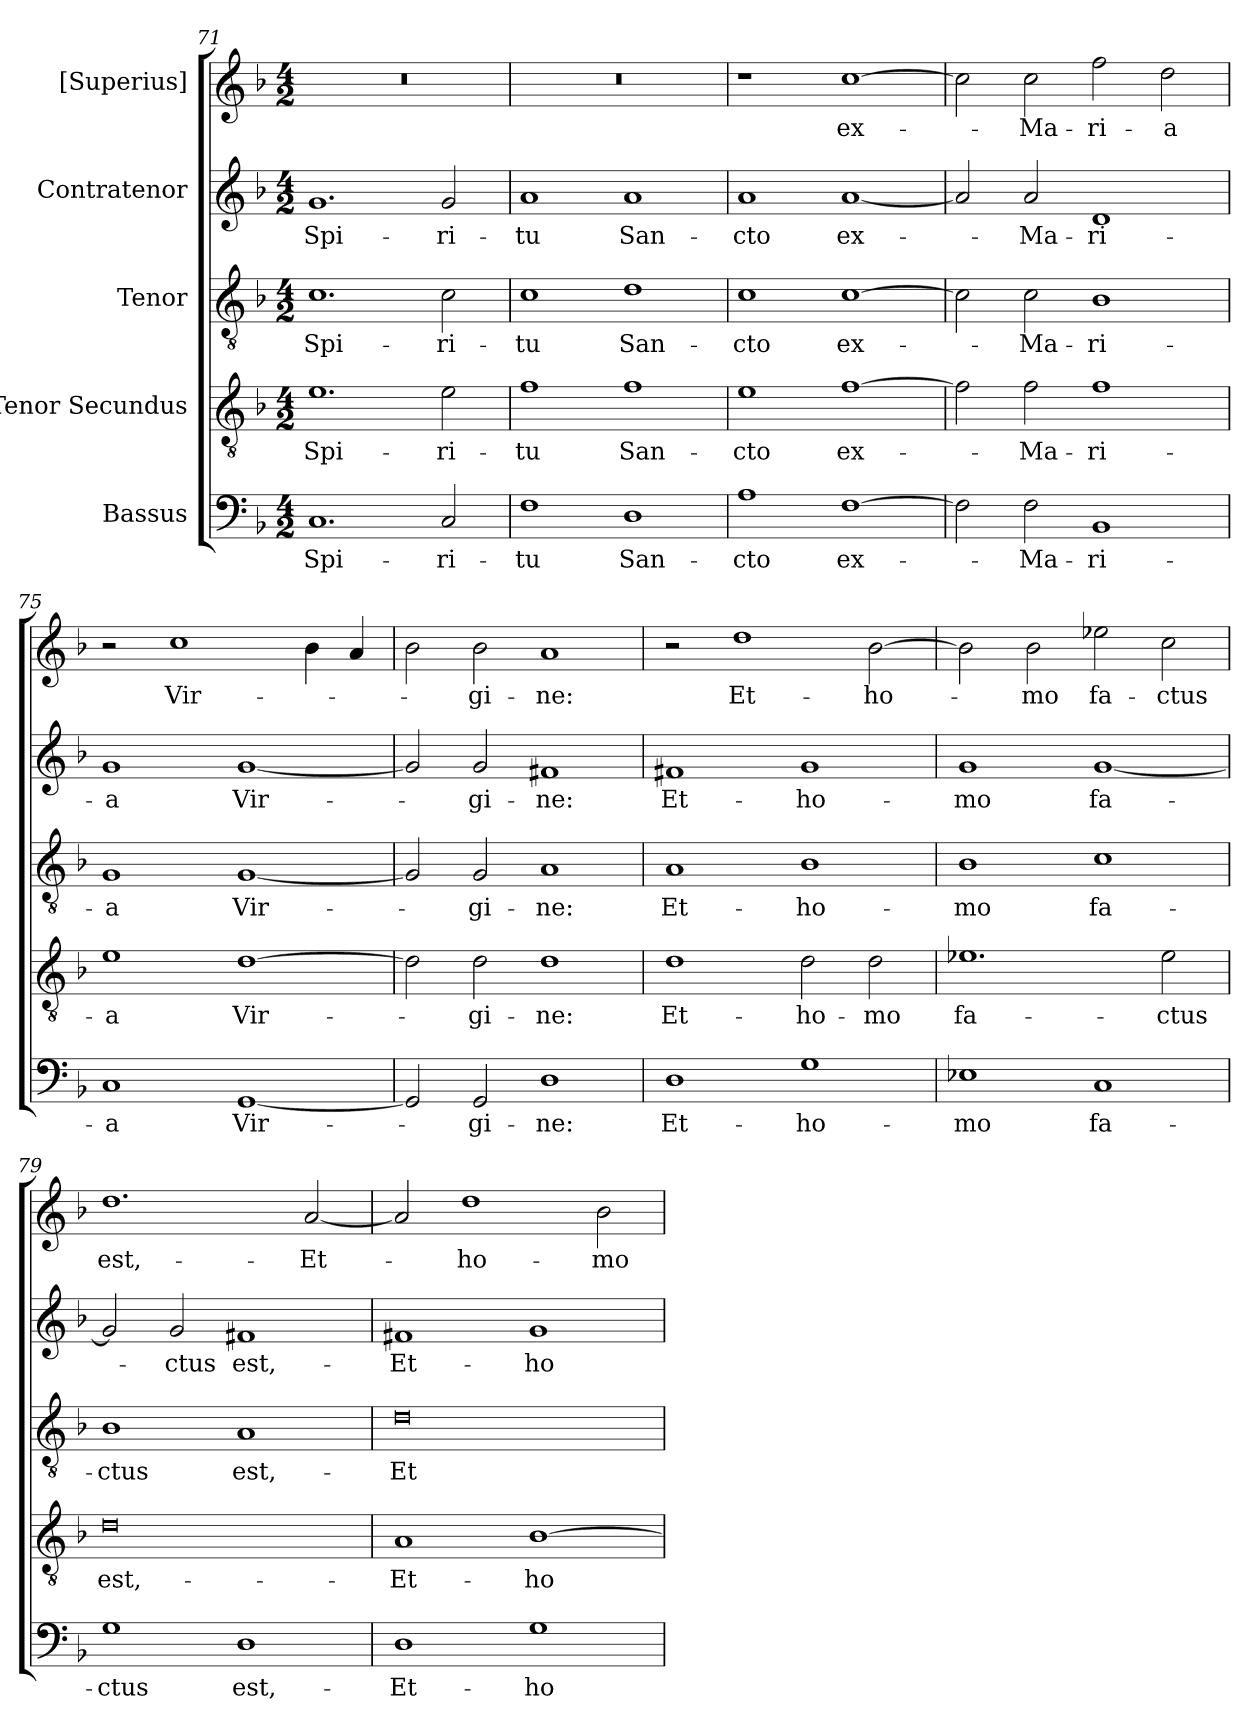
**kern	**text	**kern	**text	**kern	**text	**kern	**text	**kern	**text
*part5	*part5	*part4	*part4	*part3	*part3	*part2	*part2	*part1	*part1
*staff5	*staff5	*staff4	*staff4	*staff3	*staff3	*staff2	*staff2	*staff1	*staff1
*I"Bassus	*	*I"Tenor Secundus	*	*I"Tenor	*	*I"Contratenor	*	*I"[Superius]	*
*clefF4	*	*clefGv2	*	*clefGv2	*	*clefG2	*	*clefG2	*
*k[b-]	*	*k[b-]	*	*k[b-]	*	*k[b-]	*	*k[b-]	*
*M4/2	*	*M4/2	*	*M4/2	*	*M4/2	*	*M4/2	*
=71	=71	=71	=71	=71	=71	=71	=71	=71	=71
1.C/	Spi-	1.e\	Spi-	1.c\	Spi-	1.g/	Spi-	0r	.
2C/	-ri-	2e\	-ri-	2c\	-ri-	2g/	-ri-	.	.
=72	=72	=72	=72	=72	=72	=72	=72	=72	=72
1F\	-tu	1f\	-tu	1c\	-tu	1a/	-tu	0r	.
1D\	San-	1f\	San-	1d\	San-	1a/	San-	.	.
=73	=73	=73	=73	=73	=73	=73	=73	=73	=73
1A\	-cto	1e\	-cto	1c\	-cto	1a/	-cto	1r	.
[1F\	ex-	[1f\	ex-	[1c\	ex-	[1a/	ex-	[1cc\	ex-
=74	=74	=74	=74	=74	=74	=74	=74	=74	=74
2F\]	.	2f\]	.	2c\]	.	2a/]	.	2cc\]	.
2F\	Ma-	2f\	Ma-	2c\	Ma-	2a/	Ma-	2cc\	Ma-
1BB-/	-ri-	1f\	-ri-	1B-\	-ri-	1d/	-ri-	2ff\	-ri-
.	.	.	.	.	.	.	.	2dd\	-a
=75	=75	=75	=75	=75	=75	=75	=75	=75	=75
1C/	-a	1e\	-a	1G/	-a	1g/	-a	2r	.
.	.	.	.	.	.	.	.	1cc\	Vir-
[1GG/	Vir-	[1d\	Vir-	[1G/	Vir-	[1g/	Vir-	.	.
.	.	.	.	.	.	.	.	4b-\	.
.	.	.	.	.	.	.	.	4a/	.
=76	=76	=76	=76	=76	=76	=76	=76	=76	=76
2GG/]	.	2d\]	.	2G/]	.	2g/]	.	2b-\	.
2GG/	-gi-	2d\	-gi-	2G/	-gi-	2g/	-gi-	2b-\	-gi-
1D\	-ne:	1d\	-ne:	1A/	-ne:	1f#X/	-ne:	1a/	-ne:
=77	=77	=77	=77	=77	=77	=77	=77	=77	=77
1D\	Et-	1d\	Et-	1A/	Et-	1f#X/	Et-	2r	.
.	.	.	.	.	.	.	.	1dd\	Et-
1G\	ho-	2d\	ho-	1B-\	ho-	1g/	ho-	.	.
.	.	2d\	-mo	.	.	.	.	[2b-\	ho-
=78	=78	=78	=78	=78	=78	=78	=78	=78	=78
1E-X\	-mo	1.e-X\	fa-	1B-\	-mo	1g/	-mo	2b-\]	.
.	.	.	.	.	.	.	.	2b-\	-mo
1C/	fa-	.	.	1c\	fa-	[1g/	fa-	2ee-X\	fa-
.	.	2e-\	-ctus	.	.	.	.	2cc\	-ctus
=79	=79	=79	=79	=79	=79	=79	=79	=79	=79
1G\	-ctus	0d\	est,-	1B-\	-ctus	2g/]	.	1.dd\	est,-
.	.	.	.	.	.	2g/	-ctus	.	.
1D\	est,-	.	.	1A/	est,-	1f#X/	est,-	.	.
.	.	.	.	.	.	.	.	[2a/	Et-
=80	=80	=80	=80	=80	=80	=80	=80	=80	=80
1D\	Et-	1A/	Et-	0d\	Et-	1f#X/	Et-	2a/]	.
.	.	.	.	.	.	.	.	1dd\	ho-
1G\	ho-	[1B-\	ho-	.	.	1g/	ho-	.	.
.	.	.	.	.	.	.	.	2b-\	-mo
=	=	=	=	=	=	=	=	=	=
*-	*-	*-	*-	*-	*-	*-	*-	*-	*-
